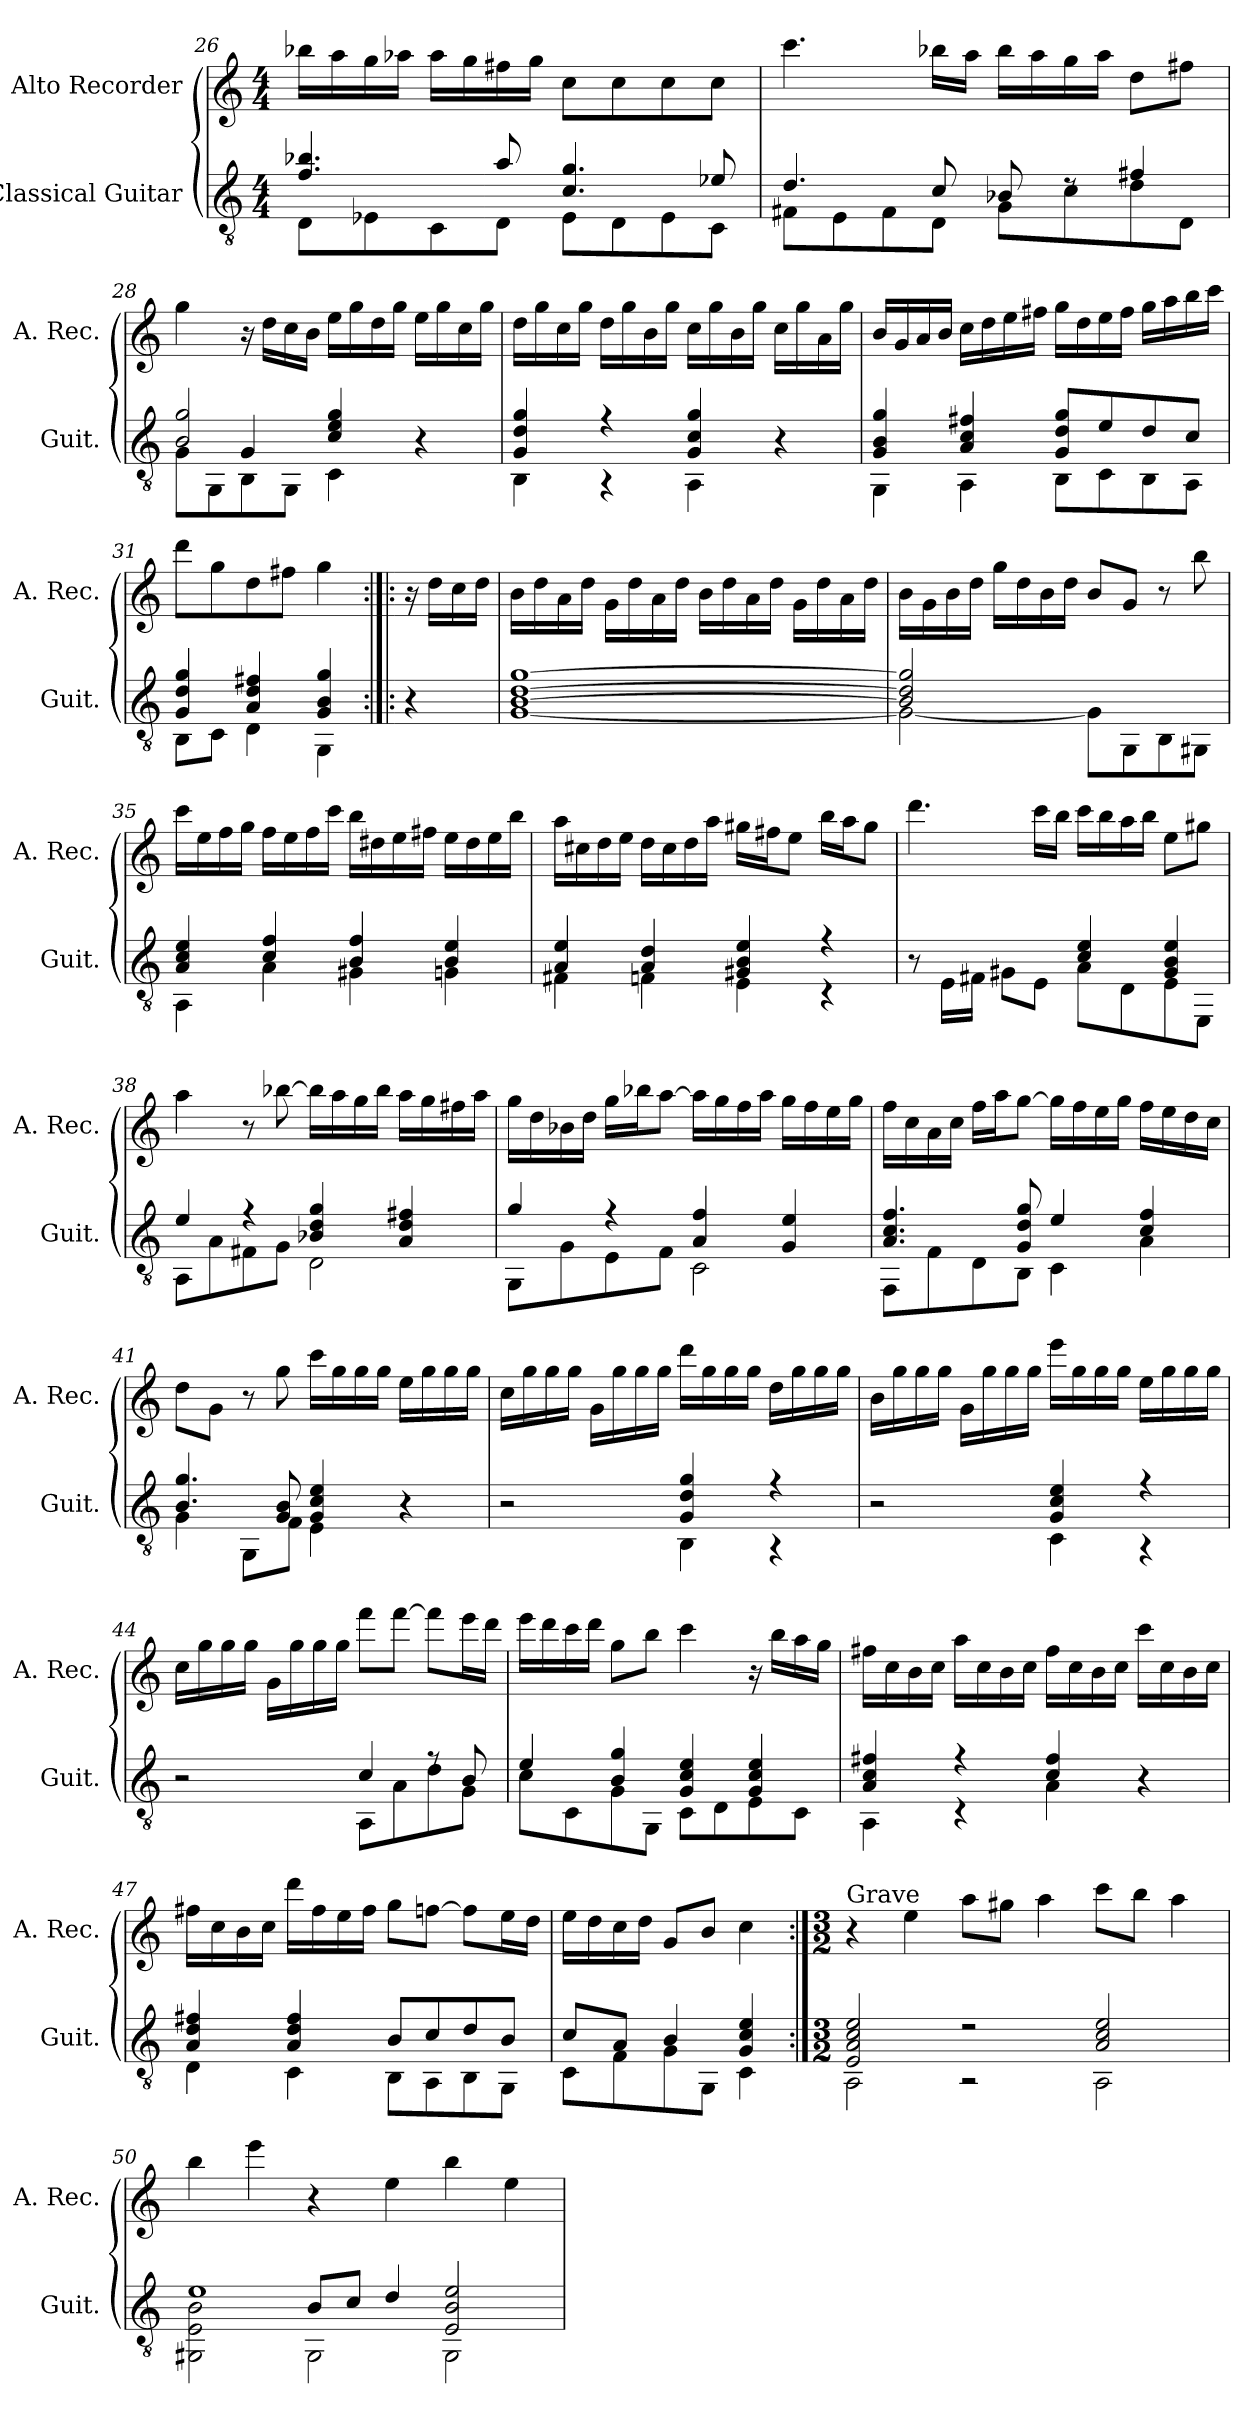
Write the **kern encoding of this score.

**kern	**kern
*part2	*part1
*staff2	*staff1
*I"Classical Guitar	*I"Alto Recorder
*I'Guit.	*I'A. Rec.
*clefGv2	*clefG2
*k[]	*k[]
*M4/4	*M4/4
=26	=26
*^	*
4.f/ 4.b-X/	8D\L	16bb-X\LL
.	.	16aa\
.	8E-X\	16gg\
.	.	16aa-X\JJ
.	8C\	16aa-\LL
.	.	16gg\
8a/	8D\J	16ff#X\
.	.	16gg\JJ
4.c/ 4.g/	8E-\L	8cc\L
.	8D\	8cc\
.	8E-\	8cc\
8e-X/	8C\J	8cc\J
!!LO:LB:g=z
=27	=27	=27
4.d/	8F#X\L	4.ccc\
.	8E\	.
.	8F#\	.
8c/	8D\J	16bb-X\LL
.	.	16aa\JJ
8B-X/	8G\L	16bb-\LL
.	.	16aa\
8rd	8c\	16gg\
.	.	16aa\JJ
4f#X/	8d\	8dd\L
.	8D\J	8ff#X\J
=28	=28	=28
*	*^	*
2B/ 2g/	8G\L	4ryy	4gg\
.	8GG\	.	.
.	8BB\	4G/	16r
.	.	.	16dd\LL
.	8GG\J	.	16cc\
.	.	.	16b\JJ
4c/ 4e/ 4g/	4C\	2ryy	16ee\LL
.	.	.	16gg\
.	.	.	16dd\
.	.	.	16gg\JJ
4r	4ryy	.	16ee\LL
.	.	.	16gg\
.	.	.	16cc\
.	.	.	16gg\JJ
*	*v	*v	*
=29	=29	=29
4G/ 4d/ 4g/	4BB\	16dd\LL
.	.	16gg\
.	.	16cc\
.	.	16gg\JJ
4r	4r	16dd\LL
.	.	16gg\
.	.	16b\
.	.	16gg\JJ
4G/ 4c/ 4g/	4AA\	16cc\LL
.	.	16gg\
.	.	16b\
.	.	16gg\JJ
4r	4ryy	16cc\LL
.	.	16gg\
.	.	16a\
.	.	16gg\JJ
!!LO:LB:g=z
=30	=30	=30
4G/ 4B/ 4g/	4GG\	16b/LL
.	.	16g/
.	.	16a/
.	.	16b/JJ
4A/ 4c/ 4f#X/	4AA\	16cc\LL
.	.	16dd\
.	.	16ee\
.	.	16ff#X\JJ
8G/ 8d/ 8g/L	8BB\L	16gg\LL
.	.	16dd\
8e/	8C\	16ee\
.	.	16ff#\JJ
8d/	8BB\	16gg\LL
.	.	16aa\
8c/J	8AA\J	16bb\
.	.	16ccc\JJ
=31	=31	=31
4G/ 4d/ 4g/	8BB\L	8ddd\L
.	8C\J	8gg\
4A/ 4d/ 4f#X/	4D\	8dd\
.	.	8ff#X\J
4G/ 4B/ 4g/	4GG\	4gg\
*v	*v	*
!!LO:PB:g=z
=32:|!|:	=32:|!|:
4r	16r
.	16dd\LL
.	16cc\
.	16dd\JJ
=33	=33
*^	*
[1B [1d [1g	[1G	16b\LL
.	.	16dd\
.	.	16a\
.	.	16dd\JJ
.	.	16g\LL
.	.	16dd\
.	.	16a\
.	.	16dd\JJ
.	.	16b\LL
.	.	16dd\
.	.	16a\
.	.	16dd\JJ
.	.	16g\LL
.	.	16dd\
.	.	16a\
.	.	16dd\JJ
=34	=34	=34
2B/] 2d/] 2g/]	2G\_	16b\LL
.	.	16g\
.	.	16b\
.	.	16dd\JJ
.	.	16gg\LL
.	.	16dd\
.	.	16b\
.	.	16dd\JJ
4ryy	8G\L]	8b/L
.	8GG\	8g/J
4ryy	8BB\	8r
.	8GG#X\J	8bb\
!!LO:LB:g=z
=35	=35	=35
4A/ 4c/ 4e/	4AA\	16ccc\LL
.	.	16ee\
.	.	16ff\
.	.	16gg\JJ
4c/ 4f/	4A\	16ff\LL
.	.	16ee\
.	.	16ff\
.	.	16ccc\JJ
4B/ 4f/	4G#X\	16bb\LL
.	.	16dd#X\
.	.	16ee\
.	.	16ff#X\JJ
4B/ 4e/	4Gn\	16ee\LL
.	.	16dd#\
.	.	16ee\
.	.	16bb\JJ
=36	=36	=36
4A/ 4e/	4F#X\	16aa\LL
.	.	16cc#X\
.	.	16dd\
.	.	16ee\JJ
4A/ 4d/	4Fn\	16dd\LL
.	.	16cc#\
.	.	16dd\
.	.	16aa\JJ
4G#X/ 4B/ 4e/	4E\	16gg#X\LL
.	.	16ff#X\J
.	.	8ee\J
4r	4r	16bb\LL
.	.	16aa\J
.	.	8gg#\J
!!LO:LB:g=z
=37	=37	=37
4ryy	8r	4.ddd\
.	16E\LL	.
.	16F#X\JJ	.
4ryy	8G#X\L	.
.	8E\J	16ccc\LL
.	.	16bb\JJ
4c/ 4e/	8A\L	16ccc\LL
.	.	16bb\
.	8D\	16aa\
.	.	16bb\JJ
4G#/ 4B/ 4e/	8E\	8ee\L
.	8EE\J	8gg#X\J
=38	=38	=38
4e/	8AA\L	4aa\
.	8A\	.
4r	8F#X\	8r
.	8G\J	[8bb-X\
4B-X/ 4d/ 4g/	2D\	16bb-\LL]
.	.	16aa\
.	.	16gg\
.	.	16bb-\JJ
4A/ 4d/ 4f#X/	.	16aa\LL
.	.	16gg\
.	.	16ff#X\
.	.	16aa\JJ
=39	=39	=39
4g/	8GG\L	16gg\LL
.	.	16dd\
.	8G\	16b-X\
.	.	16dd\JJ
4r	8E\	16gg\LL
.	.	16bb-X\J
.	8F\J	[8aa\J
4A/ 4f/	2C\	16aa\LL]
.	.	16gg\
.	.	16ff\
.	.	16aa\JJ
4G/ 4e/	.	16gg\LL
.	.	16ff\
.	.	16ee\
.	.	16gg\JJ
!!LO:LB:g=z
=40	=40	=40
4.A/ 4.c/ 4.f/	8FF\L	16ff\LL
.	.	16cc\
.	8F\	16a\
.	.	16cc\JJ
.	8D\	16ff\LL
.	.	16aa\J
8G/ 8d/ 8g/	8BB\J	[8gg\J
4e/	4C\	16gg\LL]
.	.	16ff\
.	.	16ee\
.	.	16gg\JJ
4c/ 4f/	4A\	16ff\LL
.	.	16ee\
.	.	16dd\
.	.	16cc\JJ
=41	=41	=41
4.B/ 4.g/	4G\	8dd\L
.	.	8g\J
.	8GG\L	8r
8G/ 8B/	8F\J	8gg\
4G/ 4c/ 4e/	4E\	16ccc\LL
.	.	16gg\
.	.	16gg\
.	.	16gg\JJ
4r	4ryy	16ee\LL
.	.	16gg\
.	.	16gg\
.	.	16gg\JJ
=42	=42	=42
2r	2ryy	16cc\LL
.	.	16gg\
.	.	16gg\
.	.	16gg\JJ
.	.	16g\LL
.	.	16gg\
.	.	16gg\
.	.	16gg\JJ
4G/ 4d/ 4g/	4BB\	16ddd\LL
.	.	16gg\
.	.	16gg\
.	.	16gg\JJ
4r	4r	16dd\LL
.	.	16gg\
.	.	16gg\
.	.	16gg\JJ
!!LO:LB:g=z
=43	=43	=43
2r	2ryy	16b\LL
.	.	16gg\
.	.	16gg\
.	.	16gg\JJ
.	.	16g\LL
.	.	16gg\
.	.	16gg\
.	.	16gg\JJ
4G/ 4c/ 4e/	4C\	16eee\LL
.	.	16gg\
.	.	16gg\
.	.	16gg\JJ
4r	4r	16ee\LL
.	.	16gg\
.	.	16gg\
.	.	16gg\JJ
=44	=44	=44
2r	2ryy	16cc\LL
.	.	16gg\
.	.	16gg\
.	.	16gg\JJ
.	.	16g\LL
.	.	16gg\
.	.	16gg\
.	.	16gg\JJ
4c/	8AA\L	8fff\L
.	8A\	[8fff\J
8rf	8d\	8fff\L]
8B/	8G\J	16eee\L
.	.	16ddd\JJ
=45	=45	=45
4e/	8c\L	16eee\LL
.	.	16ddd\
.	8C\	16ccc\
.	.	16ddd\JJ
4B/ 4g/	8G\	8gg\L
.	8GG\J	8bb\J
4G/ 4c/ 4e/	8C\L	4ccc\
.	8D\	.
4G/ 4c/ 4e/	8E\	16r
.	.	16bb\LL
.	8C\J	16aa\
.	.	16gg\JJ
!!LO:LB:g=z
=46	=46	=46
4A/ 4c/ 4f#X/	4AA\	16ff#X\LL
.	.	16cc\
.	.	16b\
.	.	16cc\JJ
4r	4r	16aa\LL
.	.	16cc\
.	.	16b\
.	.	16cc\JJ
4c/ 4f#/	4A\	16ff#\LL
.	.	16cc\
.	.	16b\
.	.	16cc\JJ
4r	4ryy	16ccc\LL
.	.	16cc\
.	.	16b\
.	.	16cc\JJ
=47	=47	=47
4A/ 4d/ 4f#X/	4D\	16ff#X\LL
.	.	16cc\
.	.	16b\
.	.	16cc\JJ
4A/ 4d/ 4f#/	4C\	16ddd\LL
.	.	16ff#\
.	.	16ee\
.	.	16ff#\JJ
8B/L	8BB\L	8gg\L
8c/	8AA\	[8ffn\J
8d/	8BB\	8ff\L]
8B/J	8GG\J	16ee\L
.	.	16dd\JJ
=48	=48	=48
8c/L	8C\L	16ee\LL
.	.	16dd\
8A/J	8F\	16cc\
.	.	16dd\JJ
4B/	8G\	8g/L
.	8GG\J	8b/J
4G/ 4c/ 4e/	4C\	4cc\
!!LO:PB:g=z
=49:|!	=49:|!	=49:|!
*M3/2	*	*M3/2
*	*	*MM80
!	!	!LO:TX:a:t=Grave
2E/ 2A/ 2c/ 2e/	2AA\	4r
.	.	4ee\
2r	2r	8aa\L
.	.	8gg#X\J
.	.	4aa\
2A/ 2c/ 2e/	2AA\	8ccc\L
.	.	8bb\J
.	.	4aa\
=50	=50	=50
*	*^	*
2ryy	2GG#X\ 2E\ 2B\	1e	4bb\
.	.	.	4eee\
8B/L	2GG#\	.	4r
8c/J	.	.	.
4d/	.	.	4ee\
2E/ 2B/ 2e/	2GG#\	2ryy	4bb\
.	.	.	4ee\
*v	*v	*v	*
=	=
*-	*-
